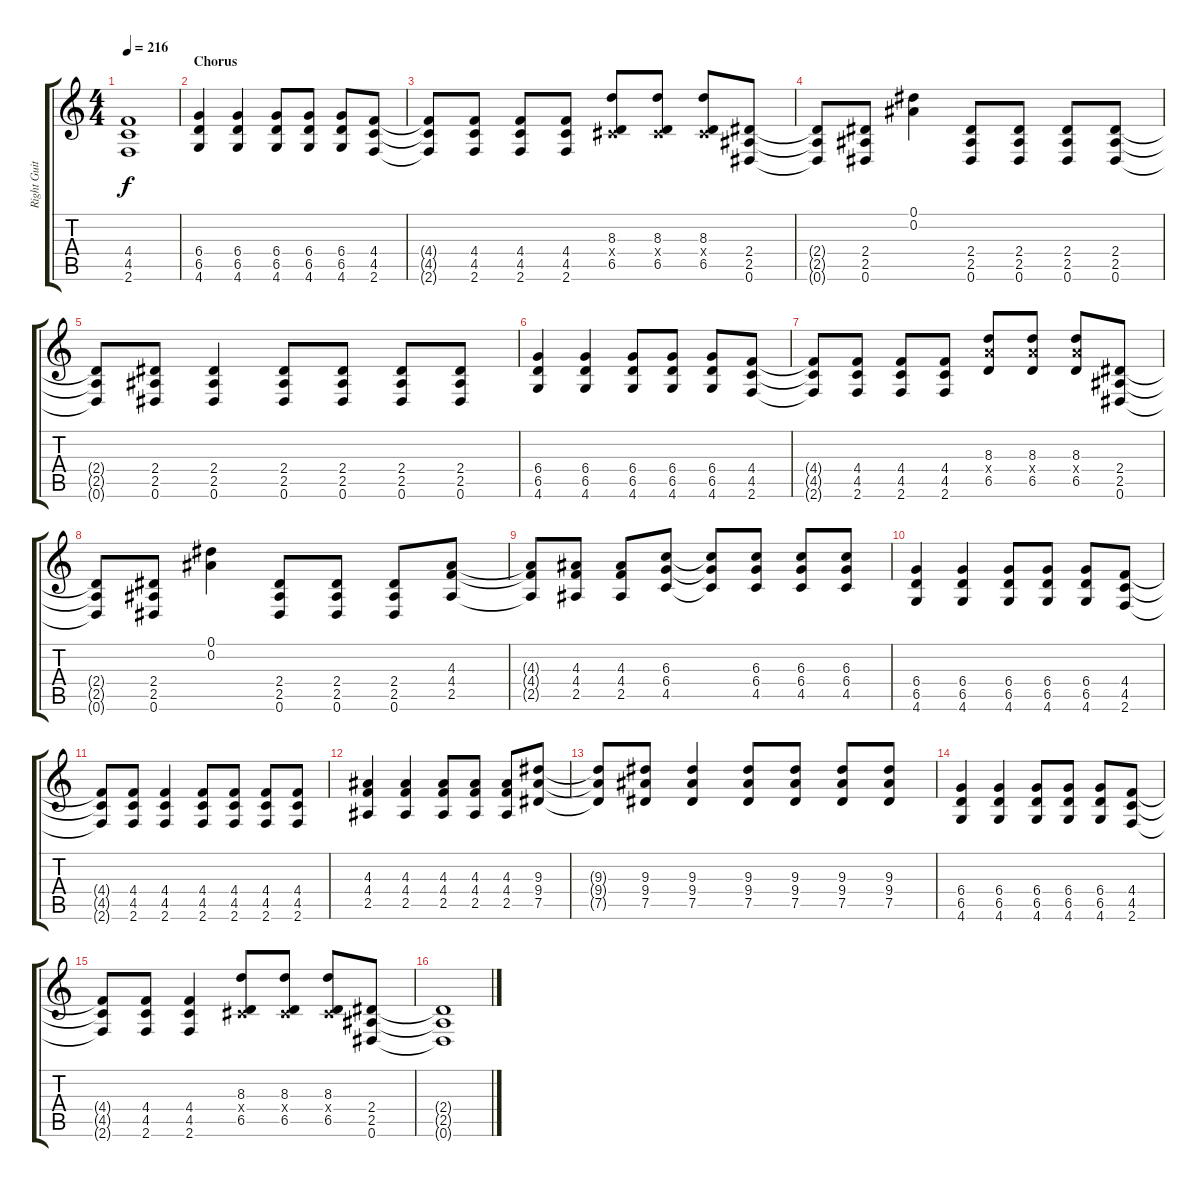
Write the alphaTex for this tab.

\track ("Right Guitar" "Right Guit") {instrument distortionguitar}
\staff {score tabs}
\tuning (Eb4 Bb3 Gb3 Db3 Ab2 Eb2) {hide}
\ts (4 4)
\tempo 216
\clef g2
\ks c
(4.4{t} 4.5{t} 2.6{t}).1{dy f} |
\section ("" "Chorus")
(6.4 6.5 4.6).4 (6.4 6.5 4.6).4 (6.4 6.5 4.6).8 (6.4 6.5 4.6).8 (6.4 6.5 4.6).8 (4.4 4.5 2.6).8 |
(4.4{t} 4.5{t} 2.6{t}).8 (4.4 4.5 2.6).8 (4.4 4.5 2.6).8 (4.4 4.5 2.6).8 (8.3 0.4{x} 6.5).8 (8.3 0.4{x} 6.5).8 (8.3 0.4{x} 6.5).8 (2.4 2.5 0.6).8 |
(2.4{t} 2.5{t} 0.6{t}).8 (2.4 2.5 0.6).8 (0.1 0.2).4 (2.4 2.5 0.6).8 (2.4 2.5 0.6).8 (2.4 2.5 0.6).8 (2.4 2.5 0.6).8 |
(2.4{t} 2.5{t} 0.6{t}).8 (2.4 2.5 0.6).8 (2.4 2.5 0.6).4 (2.4 2.5 0.6).8 (2.4 2.5 0.6).8 (2.4 2.5 0.6).8 (2.4 2.5 0.6).8 |
(6.4 6.5 4.6).4 (6.4 6.5 4.6).4 (6.4 6.5 4.6).8 (6.4 6.5 4.6).8 (6.4 6.5 4.6).8 (4.4 4.5 2.6).8 |
(4.4{t} 4.5{t} 2.6{t}).8 (4.4 4.5 2.6).8 (4.4 4.5 2.6).8 (4.4 4.5 2.6).8 (8.3 8.4{x} 6.5).8 (8.3 8.4{x} 6.5).8 (8.3 8.4{x} 6.5).8 (2.4 2.5 0.6).8 |
(2.4{t} 2.5{t} 0.6{t}).8 (2.4 2.5 0.6).8 (0.1 0.2).4 (2.4 2.5 0.6).8 (2.4 2.5 0.6).8 (2.4 2.5 0.6).8 (4.3 4.4 2.5).8 |
(4.3{t} 4.4{t} 2.5{t}).8 (4.3 4.4 2.5).8 (4.3 4.4 2.5).8 (6.3 6.4 4.5).8 (6.3{t} 6.4{t} 4.5{t}).8 (6.3 6.4 4.5).8 (6.3 6.4 4.5).8 (6.3 6.4 4.5).8 |
(6.4 6.5 4.6).4 (6.4 6.5 4.6).4 (6.4 6.5 4.6).8 (6.4 6.5 4.6).8 (6.4 6.5 4.6).8 (4.4 4.5 2.6).8 |
(4.4{t} 4.5{t} 2.6{t}).8 (4.4 4.5 2.6).8 (4.4 4.5 2.6).4 (4.4 4.5 2.6).8 (4.4 4.5 2.6).8 (4.4 4.5 2.6).8 (4.4 4.5 2.6).8 |
(4.3 4.4 2.5).4 (4.3 4.4 2.5).4 (4.3 4.4 2.5).8 (4.3 4.4 2.5).8 (4.3 4.4 2.5).8 (9.3 9.4 7.5).8 |
(9.3{t} 9.4{t} 7.5{t}).8 (9.3 9.4 7.5).8 (9.3 9.4 7.5).4 (9.3 9.4 7.5).8 (9.3 9.4 7.5).8 (9.3 9.4 7.5).8 (9.3 9.4 7.5).8 |
(6.4 6.5 4.6).4 (6.4 6.5 4.6).4 (6.4 6.5 4.6).8 (6.4 6.5 4.6).8 (6.4 6.5 4.6).8 (4.4 4.5 2.6).8 |
(4.4{t} 4.5{t} 2.6{t}).8 (4.4 4.5 2.6).8 (4.4 4.5 2.6).4 (8.3 0.4{x} 6.5).8 (8.3 0.4{x} 6.5).8 (8.3 0.4{x} 6.5).8 (2.4 2.5 0.6).8 |
(2.4{t} 2.5{t} 0.6{t}).1
